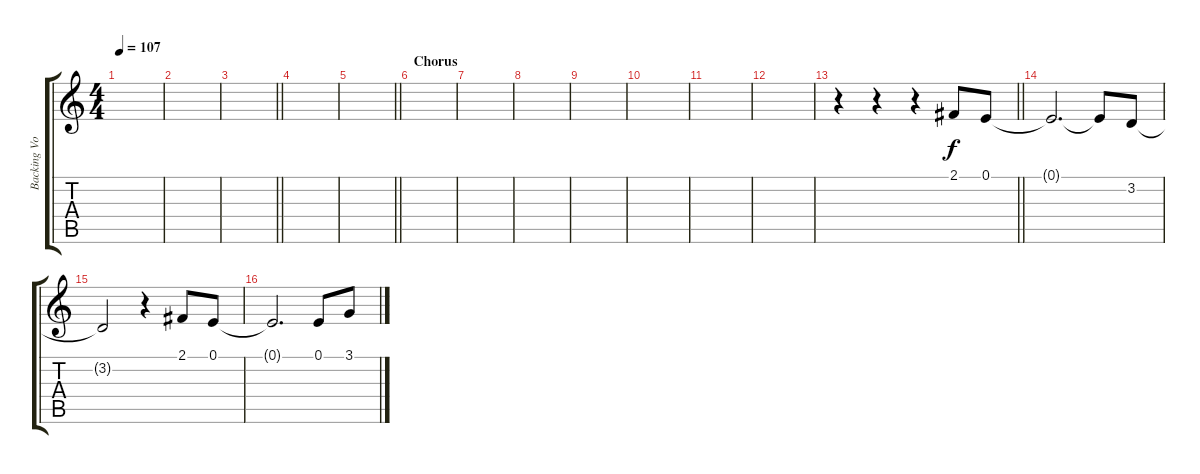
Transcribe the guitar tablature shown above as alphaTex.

\track ("Backing Vocals" "Backing Vo") {instrument lead6voice}
\staff {score tabs}
\tuning (E4 B3 G3 D3 A2 E2) {hide}
\ts (4 4)
\tempo 107
\clef g2
\ks c
|
|
\barLineRight lightlight
|
|
\barLineRight lightlight
|
\section ("" "Chorus")
|
|
|
|
|
|
|
\barLineRight lightlight
r.4 r.4 r.4 2.1.8 0.1.8 |
\section ("" "")
0.1{t}.2{d} 0.1{t}.8 3.2.8 |
3.2{t}.2 r.4 2.1.8 0.1.8 |
0.1{t}.2{d} 0.1.8 3.1.8
